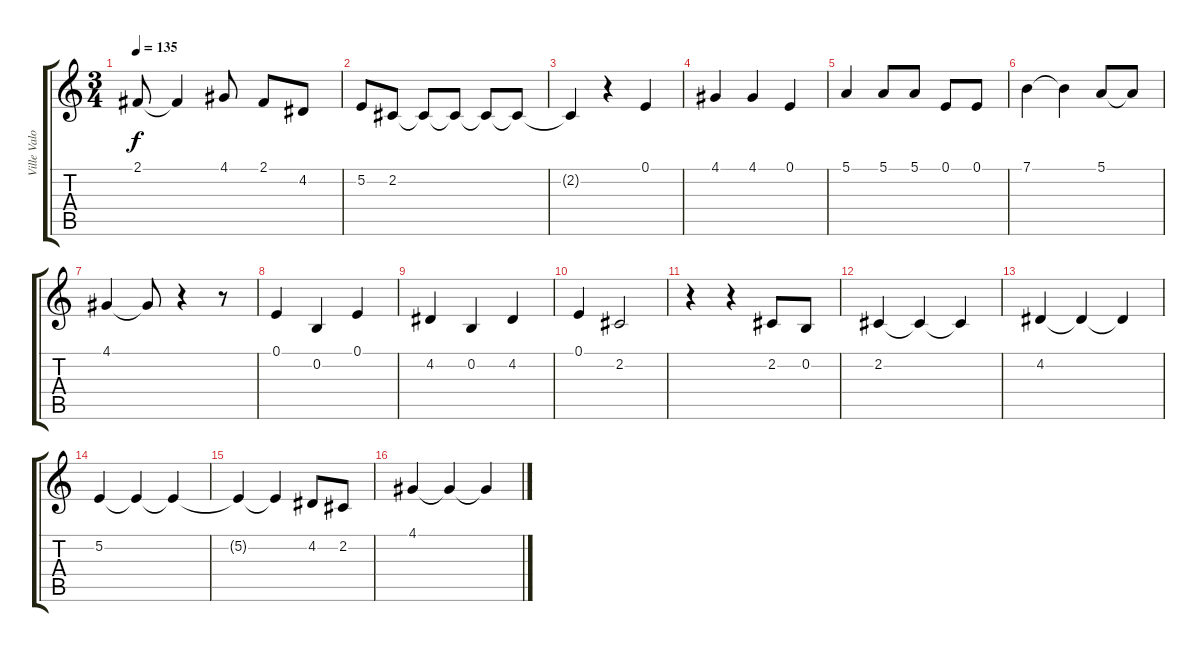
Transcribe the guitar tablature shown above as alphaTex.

\track ("Ville Valo" "Ville Valo") {instrument lead6voice}
\staff {score tabs}
\tuning (E4 B3 G3 D3 A2 E2) {hide}
\ts (3 4)
\tempo 135
\clef g2
\ks c
2.1.8{dy f} 2.1{t}.4 4.1.8 2.1.8 4.2.8 |
5.2.8 2.2.8 2.2{t}.8 2.2{t}.8 2.2{t}.8 2.2{t}.8 |
2.2{t}.4 r.4 0.1.4 |
4.1.4 4.1.4 0.1.4 |
5.1.4 5.1.8 5.1.8 0.1.8 0.1.8 |
7.1.4 7.1{t}.4 5.1.8 5.1{t}.8 |
4.1.4 4.1{t}.8 r.4 r.8 |
0.1.4 0.2.4 0.1.4 |
4.2.4 0.2.4 4.2.4 |
0.1.4 2.2.2 |
r.4 r.4 2.2.8 0.2.8 |
2.2.4 2.2{t}.4 2.2{t}.4 |
4.2.4 4.2{t}.4 4.2{t}.4 |
5.2.4 5.2{t}.4 5.2{t}.4 |
5.2{t}.4 5.2{t}.4 4.2.8 2.2.8 |
4.1.4 4.1{t}.4 4.1{t}.4
